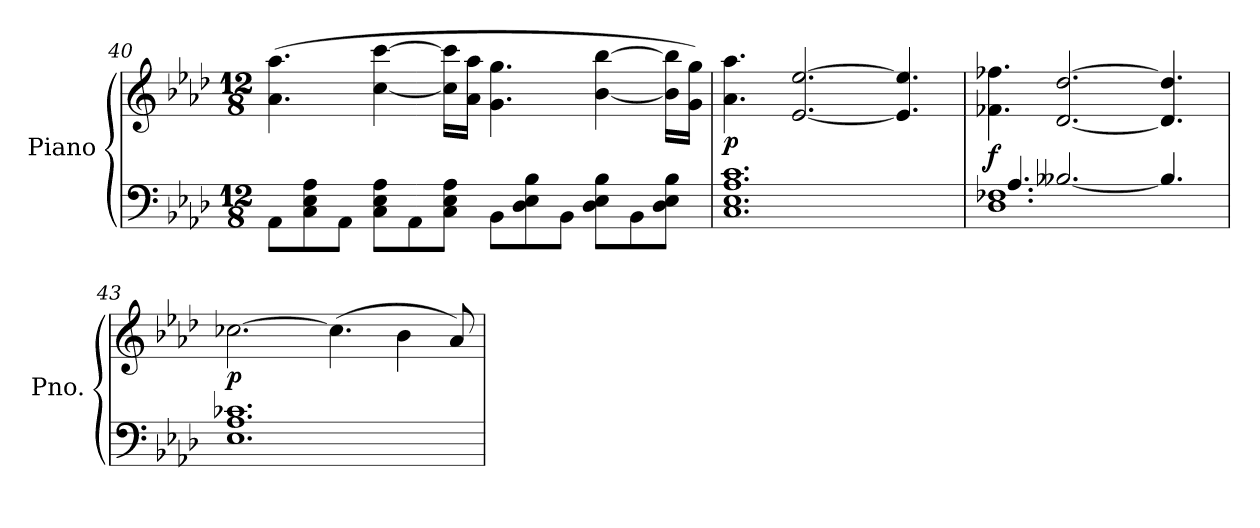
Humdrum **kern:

**kern	**kern	**dynam
*part1	*part1	*part1
*staff2	*staff1	*staff1/2
*I"Piano	*	*
*I'Pno.	*	*
*clefF4	*clefG2	*
*k[b-e-a-d-]	*k[b-e-a-d-]	*
*M12/8	*M12/8	*
=40	=40	=40
8AA-\L	(4.a-\ 4.aa-\	.
8C\ 8E-\ 8A-\	.	.
8AA-\J	.	.
8C\ 8E-\ 8A-\L	[4cc\ [4ccc\	.
8AA-\	.	.
8C\ 8E-\ 8A-\J	16cc\] 16ccc\]LL	.
.	16a-\ 16aa-\JJ	.
8BB-\L	4.g\ 4.gg\	.
8D-\ 8E-\ 8B-\	.	.
8BB-\J	.	.
8D-\ 8E-\ 8B-\L	[4b-\ [4bb-\	.
8BB-\	.	.
8D-\ 8E-\ 8B-\J	16b-\] 16bb-\]LL	.
.	16g\ 16gg\JJ)	.
!!LO:LB:g=z
=41	=41	=41
!	!	!LO:DY:b
1.C 1.E- 1.A- 1.c	4.a-\ 4.aa-\	p
*	*MM150	*
.	[2.e-/ [2.ee-/	.
.	4.e-/] 4.ee-/]	.
=42	=42	=42
*	*MM140	*
*^	*	*
!	!	!	!LO:DY:b
1.D- 1.F-X	4.A-/	4.f-X\ 4.ff-X\	f
.	[2.B--X/	[2.d-/ [2.dd-/	.
.	4.B--/]	4.d-/] 4.dd-/]	.
*v	*v	*	*
=43	=43	=43
*	*MM135	*
*^	*	*
!	!	!	!LO:DY:b
*v	*v	*	*
1.E- 1.A- 1.c-X	[2.cc-X\	p
.	(4.cc-\]	.
*	*MM130	*
.	4b-\	.
.	8a-/)	.
=	=	=
*-	*-	*-
